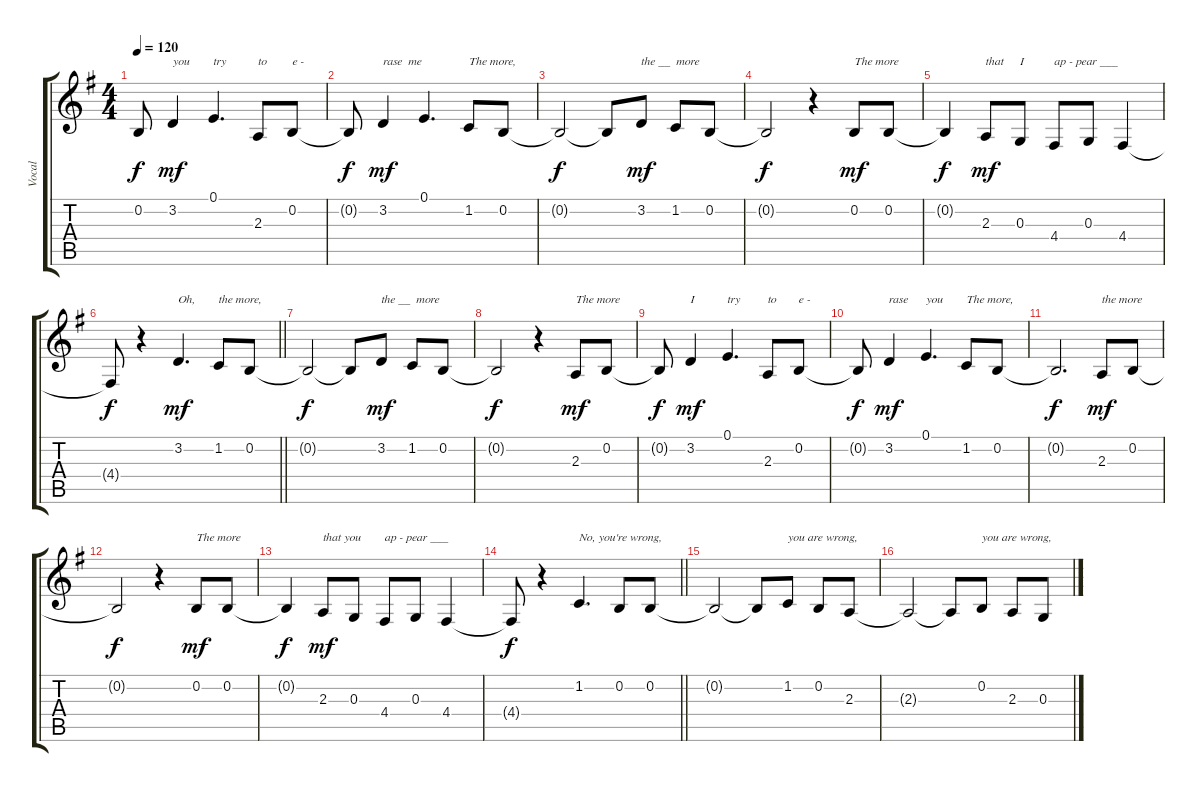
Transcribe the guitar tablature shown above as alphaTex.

\track ("Vocal" "Vocal") {instrument synthvoice}
\staff {score tabs}
\tuning (E4 B3 G3 D3 A2 E2) {hide}
\ts (4 4)
\tempo 120
\clef g2
\ks eminor
0.2{t}.8{dy f} 3.2.4{txt "you" dy mf} 0.1.4{d txt "try"} 2.3.8{txt "to"} 0.2.8{txt "e -"} |
0.2{t}.8{dy f} 3.2.4{txt "rase  me" dy mf} 0.1.4{d} 1.2.8{txt "The more,"} 0.2.8 |
0.2{t}.2{dy f} 0.2{t}.8 3.2.8{txt "the __  more" dy mf} 1.2.8 0.2.8 |
0.2{t}.2{dy f} r.4 0.2.8{txt "The more" dy mf} 0.2.8 |
0.2{t}.4{dy f} 2.3.8{txt "that" dy mf} 0.3.8{txt "I"} 4.4.8{txt "ap - pear ___"} 0.3.8 4.4.4 |
\barLineRight lightlight
4.4{t}.8{dy f} r.4 3.2.4{d txt "Oh," dy mf} 1.2.8{txt "the more,"} 0.2.8 |
0.2{t}.2{dy f} 0.2{t}.8 3.2.8{txt "the __  more" dy mf} 1.2.8 0.2.8 |
0.2{t}.2{dy f} r.4 2.3.8{txt "The more" dy mf} 0.2.8 |
0.2{t}.8{dy f} 3.2.4{txt "I" dy mf} 0.1.4{d txt "try"} 2.3.8{txt "to"} 0.2.8{txt "e -"} |
0.2{t}.8{dy f} 3.2.4{txt "rase" dy mf} 0.1.4{d txt "you"} 1.2.8{txt "The more,"} 0.2.8 |
0.2{t}.2{d dy f} 2.3.8{txt "the more" dy mf} 0.2.8 |
0.2{t}.2{dy f} r.4 0.2.8{txt "The more" dy mf} 0.2.8 |
0.2{t}.4{dy f} 2.3.8{txt "that you" dy mf} 0.3.8 4.4.8{txt "ap - pear ___"} 0.3.8 4.4.4 |
\barLineRight lightlight
4.4{t}.8{dy f} r.4 1.2.4{d txt "No, you're wrong,"} 0.2.8 0.2.8 |
0.2{t}.2 0.2{t}.8 1.2.8{txt "you are wrong,"} 0.2.8 2.3.8 |
2.3{t}.2 2.3{t}.8 0.2.8{txt "you are wrong,"} 2.3.8 0.3.8
